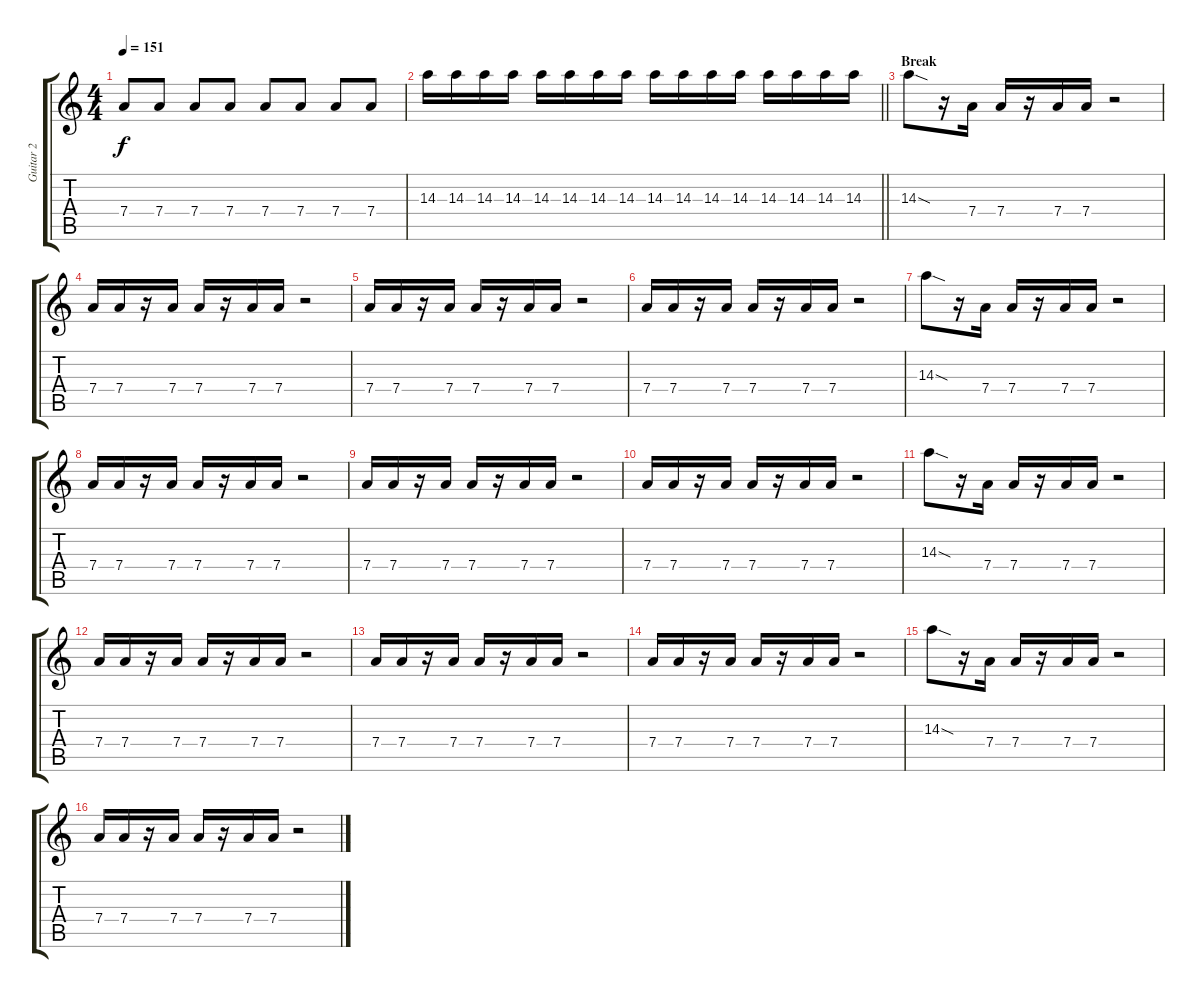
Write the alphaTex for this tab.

\track ("Guitar 2" "Guitar 2") {instrument electricguitarclean}
\staff {score tabs}
\tuning (E4 B3 G3 D3 A2 E2) {hide}
\ts (4 4)
\tempo 151
\clef g2
\ks c
7.4.8{dy f} 7.4.8 7.4.8 7.4.8 7.4.8 7.4.8 7.4.8 7.4.8 |
\barLineRight lightlight
14.3.16{volume 16} 14.3.16 14.3.16 14.3.16 14.3.16 14.3.16 14.3.16 14.3.16 14.3.16 14.3.16 14.3.16 14.3.16 14.3.16 14.3.16 14.3.16 14.3.16 |
\section ("" "Break")
14.3{sod}.8 r.16 7.4.16 7.4.16 r.16 7.4.16 7.4.16 r.2 |
7.4.16 7.4.16 r.16 7.4.16 7.4.16 r.16 7.4.16 7.4.16 r.2 |
7.4.16 7.4.16 r.16 7.4.16 7.4.16 r.16 7.4.16 7.4.16 r.2 |
7.4.16 7.4.16 r.16 7.4.16 7.4.16 r.16 7.4.16 7.4.16 r.2 |
14.3{sod}.8 r.16 7.4.16 7.4.16 r.16 7.4.16 7.4.16 r.2 |
7.4.16 7.4.16 r.16 7.4.16 7.4.16 r.16 7.4.16 7.4.16 r.2 |
7.4.16 7.4.16 r.16 7.4.16 7.4.16 r.16 7.4.16 7.4.16 r.2 |
7.4.16 7.4.16 r.16 7.4.16 7.4.16 r.16 7.4.16 7.4.16 r.2 |
14.3{sod}.8 r.16 7.4.16 7.4.16 r.16 7.4.16 7.4.16 r.2 |
7.4.16 7.4.16 r.16 7.4.16 7.4.16 r.16 7.4.16 7.4.16 r.2 |
7.4.16 7.4.16 r.16 7.4.16 7.4.16 r.16 7.4.16 7.4.16 r.2 |
7.4.16 7.4.16 r.16 7.4.16 7.4.16 r.16 7.4.16 7.4.16 r.2 |
14.3{sod}.8 r.16 7.4.16 7.4.16 r.16 7.4.16 7.4.16 r.2 |
7.4.16 7.4.16 r.16 7.4.16 7.4.16 r.16 7.4.16 7.4.16 r.2
